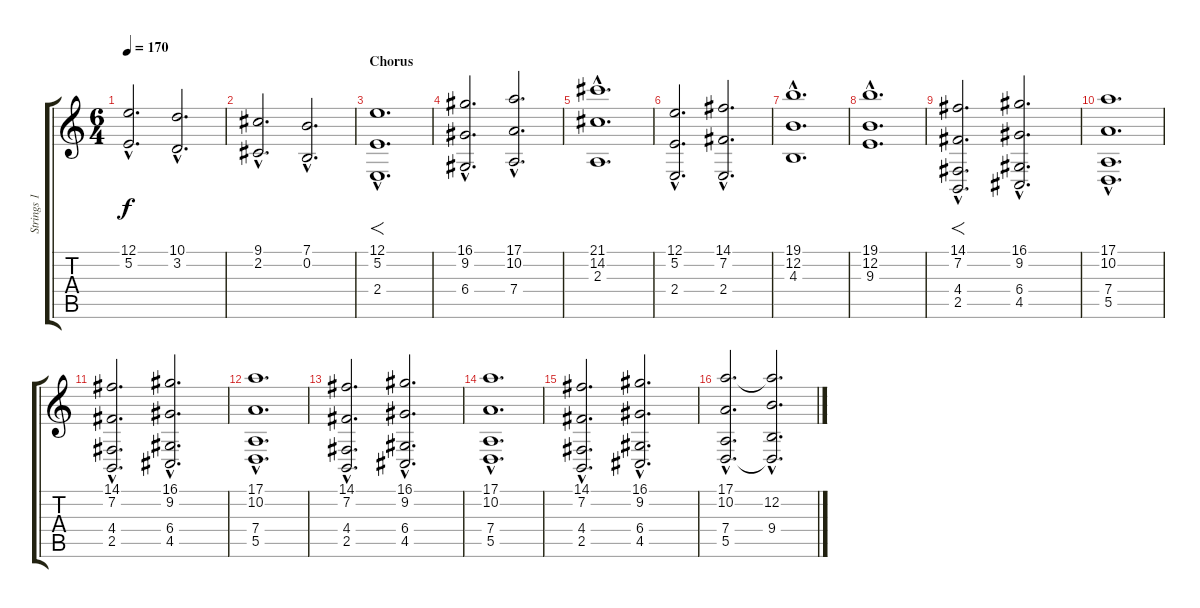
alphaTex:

\track ("Strings 1" "Strings 1") {instrument stringensemble1}
\staff {score tabs}
\tuning (E4 B3 G3 D3 A2 D2) {hide}
\ts (6 4)
\tempo 170
\clef g2
\ks c
(12.1{hac} 5.2{hac}).2{d dy f} (10.1{hac} 3.2{hac}).2{d} |
(9.1{hac} 2.2{hac}).2{d} (7.1{hac} 0.2{hac}).2{d} |
\section ("" "Chorus")
(12.1{hac} 5.2{hac} 2.4{hac}).1{f d} |
(16.1{hac} 9.2{hac} 6.4{hac}).2{d} (17.1{hac} 10.2{hac} 7.4{hac}).2{d} |
(21.1{hac} 14.2{hac} 2.3{hac}).1{d} |
(12.1{hac} 5.2{hac} 2.4{hac}).2{d} (14.1{hac} 7.2{hac} 2.4{hac}).2{d} |
(19.1{hac} 12.2{hac} 4.3{hac}).1{d} |
(19.1{hac} 12.2{hac} 9.3{hac}).1{d} |
(14.1{hac} 7.2{hac} 4.4{hac} 2.5{hac}).2{f d} (16.1{hac} 9.2{hac} 6.4{hac} 4.5{hac}).2{d} |
(17.1{hac} 10.2{hac} 7.4{hac} 5.5{hac}).1{d} |
(14.1{hac} 7.2{hac} 4.4{hac} 2.5{hac}).2{d} (16.1{hac} 9.2{hac} 6.4{hac} 4.5{hac}).2{d} |
(17.1{hac} 10.2{hac} 7.4{hac} 5.5{hac}).1{d} |
(14.1{hac} 7.2{hac} 4.4{hac} 2.5{hac}).2{d} (16.1{hac} 9.2{hac} 6.4{hac} 4.5{hac}).2{d} |
(17.1{hac} 10.2{hac} 7.4{hac} 5.5{hac}).1{d} |
(14.1{hac} 7.2{hac} 4.4{hac} 2.5{hac}).2{d} (16.1{hac} 9.2{hac} 6.4{hac} 4.5{hac}).2{d} |
(17.1{hac} 10.2{hac} 7.4{hac} 5.5{hac}).2{d} (17.1{hac t} 12.2{hac} 9.4{hac} 5.5{hac t}).2{d}
